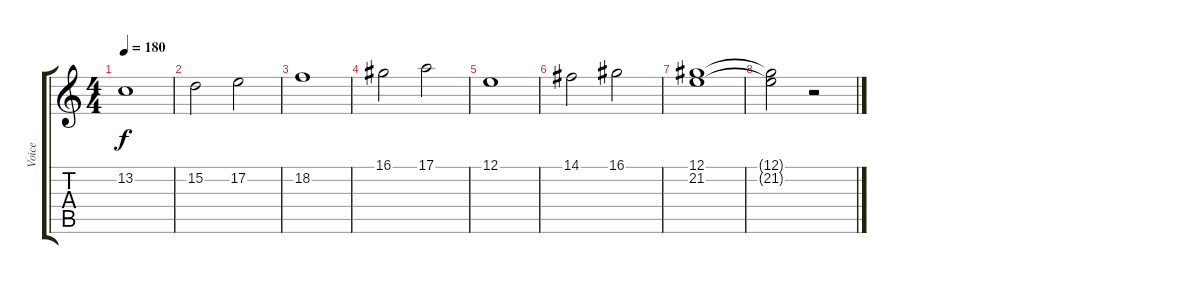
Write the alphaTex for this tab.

\track ("Voice" "Voice") {instrument lead1square}
\staff {score tabs}
\tuning (E4 B3 G3 D3 A2 E2) {hide}
\ts (4 4)
\tempo 180
\clef g2
\ks c
13.2.1{dy f} |
15.2.2 17.2.2 |
18.2.1 |
16.1.2 17.1.2 |
12.1.1 |
14.1.2 16.1.2 |
(12.1 21.2).1 |
(12.1{t} 21.2{t}).2 r.2
